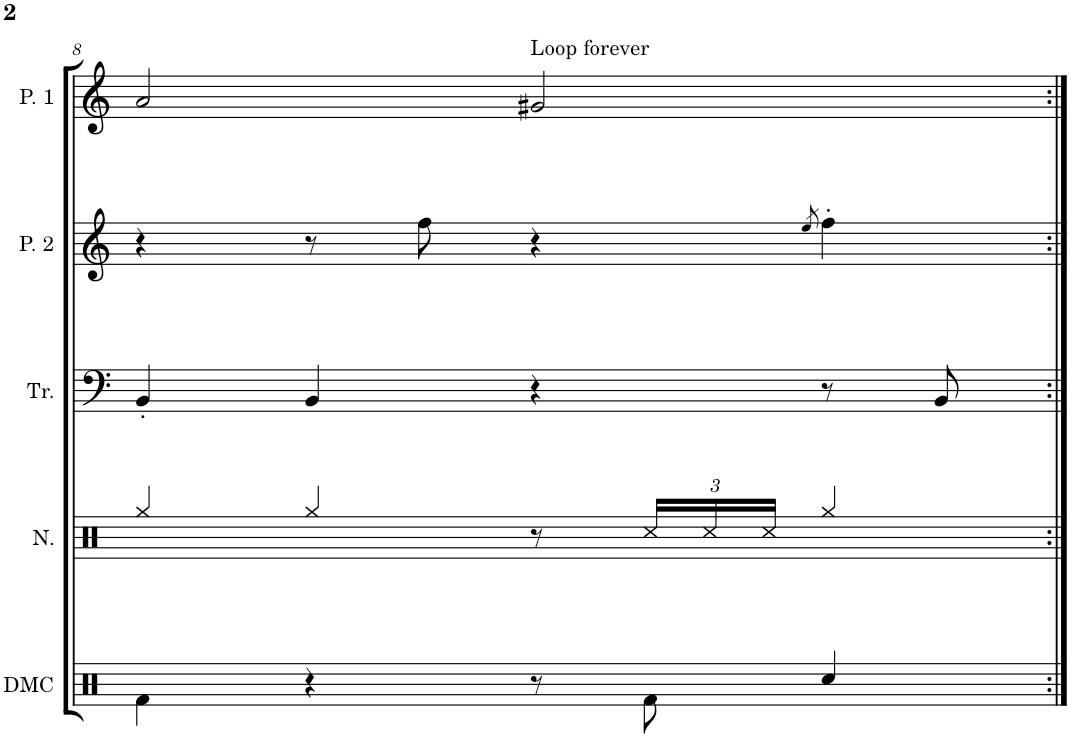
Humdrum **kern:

**kern	**kern	**kern	**kern	**kern
*part5	*part4	*part3	*part2	*part1
*staff5	*staff4	*staff3	*staff2	*staff1
*I"DMC	*I"Noise	*I"Triangle	*I"Pulse 2	*I"Pulse 1
*I'DMC	*I'N.	*I'Tr.	*I'P. 2	*I'P. 1
!!LO:PB:g=z
*clefX	*clefX	*clefF4	*clefG2	*clefG2
*k[]	*k[]	*k[]	*k[]	*k[]
*M4/4	*M4/4	*M4/4	*M4/4	*M4/4
*met(c)	*met(c)	*met(c)	*met(c)	*met(c)
=8	=8	=8	=8	=8
4Rf\	4Rgg/	4BB'/	4r	2a/
4r	4Rgg/	4BB/	8r	.
.	.	.	8ff\	.
!	!	!	!	!LO:TX:a:t=Loop forever
8r	8r	4r	4r	2g#X/
*	*Xbrackettup	*	*	*
8Rf\	24Rcc/LL	.	.	.
.	24Rcc/	.	.	.
.	24Rcc/JJ	.	.	.
.	.	.	8qee/	.
4Rcc/	4Rgg/	8r	4ff'\	.
.	.	8BB/	.	.
=:|!	=:|!	=:|!	=:|!	=:|!
*-	*-	*-	*-	*-
